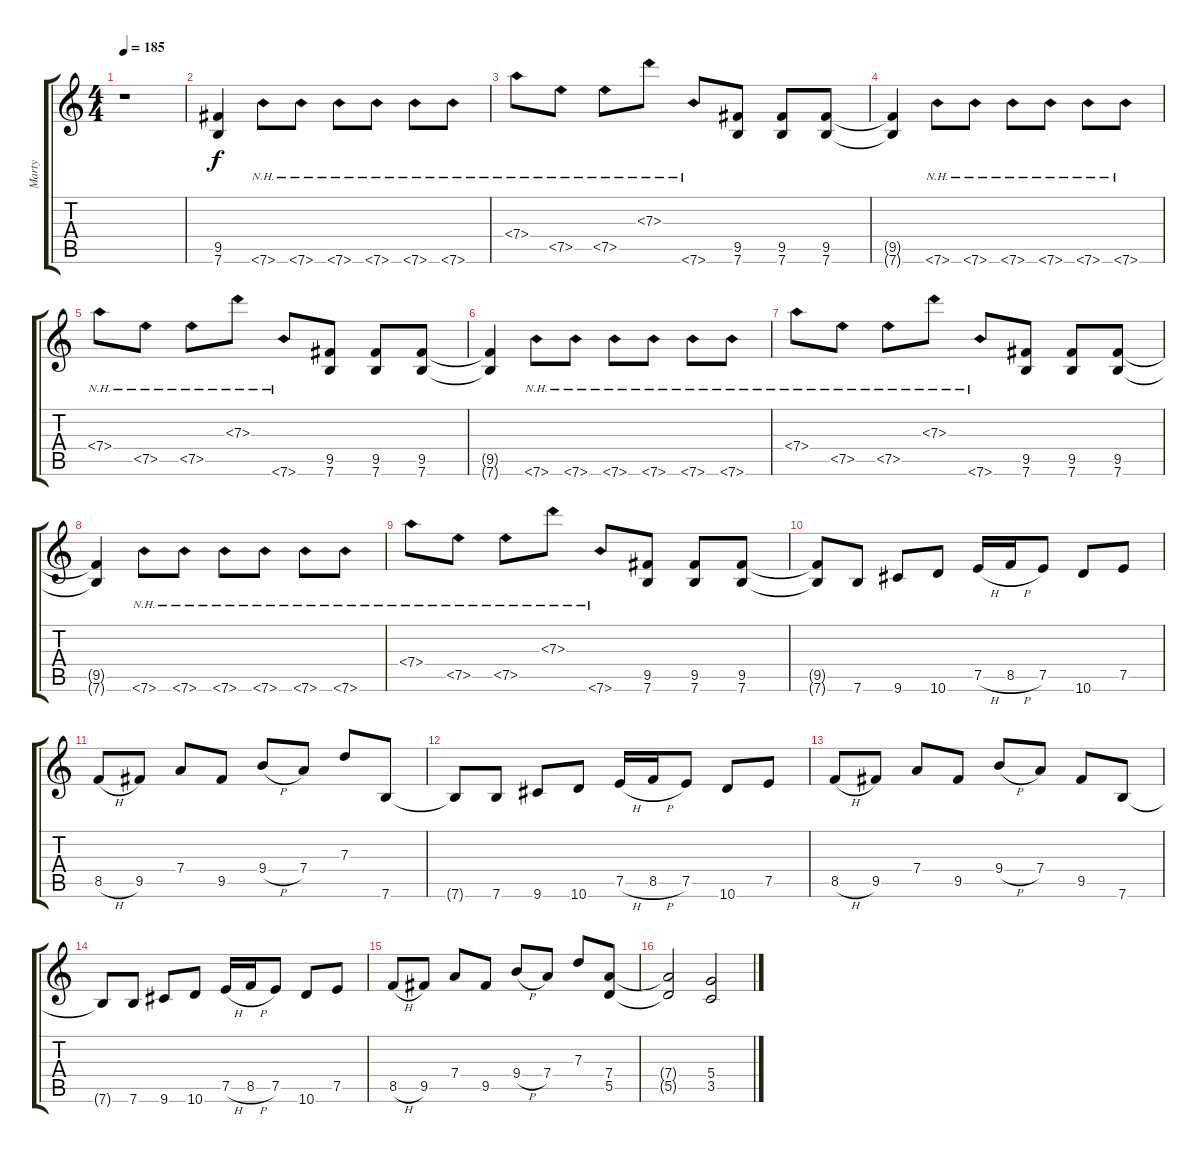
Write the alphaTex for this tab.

\track ("Marty" "Marty") {instrument distortionguitar}
\staff {score tabs}
\tuning (E4 B3 G3 D3 A2 E2) {hide}
\ts (4 4)
\tempo 185
\clef g2
\ks c
r.1{dy f instrument distortionguitar} |
(9.5 7.6).4 7.6{nh}.8 7.6{nh}.8 7.6{nh}.8 7.6{nh}.8 7.6{nh}.8 7.6{nh}.8 |
7.4{nh}.8 7.5{nh}.8 7.5{nh}.8 7.3{nh}.8 7.6{nh}.8 (9.5 7.6).8 (9.5 7.6).8 (9.5 7.6).8 |
(9.5{t} 7.6{t}).4 7.6{nh}.8 7.6{nh}.8 7.6{nh}.8 7.6{nh}.8 7.6{nh}.8 7.6{nh}.8 |
7.4{nh}.8 7.5{nh}.8 7.5{nh}.8 7.3{nh}.8 7.6{nh}.8 (9.5 7.6).8 (9.5 7.6).8 (9.5 7.6).8 |
(9.5{t} 7.6{t}).4 7.6{nh}.8 7.6{nh}.8 7.6{nh}.8 7.6{nh}.8 7.6{nh}.8 7.6{nh}.8 |
7.4{nh}.8 7.5{nh}.8 7.5{nh}.8 7.3{nh}.8 7.6{nh}.8 (9.5 7.6).8 (9.5 7.6).8 (9.5 7.6).8 |
(9.5{t} 7.6{t}).4 7.6{nh}.8 7.6{nh}.8 7.6{nh}.8 7.6{nh}.8 7.6{nh}.8 7.6{nh}.8 |
7.4{nh}.8 7.5{nh}.8 7.5{nh}.8 7.3{nh}.8 7.6{nh}.8 (9.5 7.6).8 (9.5 7.6).8 (9.5 7.6).8 |
(9.5{t} 7.6{t}).8 7.6.8 9.6.8 10.6.8 7.5{h}.16 8.5{h}.16 7.5.8 10.6.8 7.5.8 |
8.5{h}.8 9.5.8 7.4.8 9.5.8 9.4{h}.8 7.4.8 7.3.8 7.6.8 |
7.6{t}.8 7.6.8 9.6.8 10.6.8 7.5{h}.16 8.5{h}.16 7.5.8 10.6.8 7.5.8 |
8.5{h}.8 9.5.8 7.4.8 9.5.8 9.4{h}.8 7.4.8 9.5.8 7.6.8 |
7.6{t}.8 7.6.8 9.6.8 10.6.8 7.5{h}.16 8.5{h}.16 7.5.8 10.6.8 7.5.8 |
8.5{h}.8 9.5.8 7.4.8 9.5.8 9.4{h}.8 7.4.8 7.3.8 (7.4 5.5).8 |
(7.4{t} 5.5{t}).2 (5.4 3.5).2
